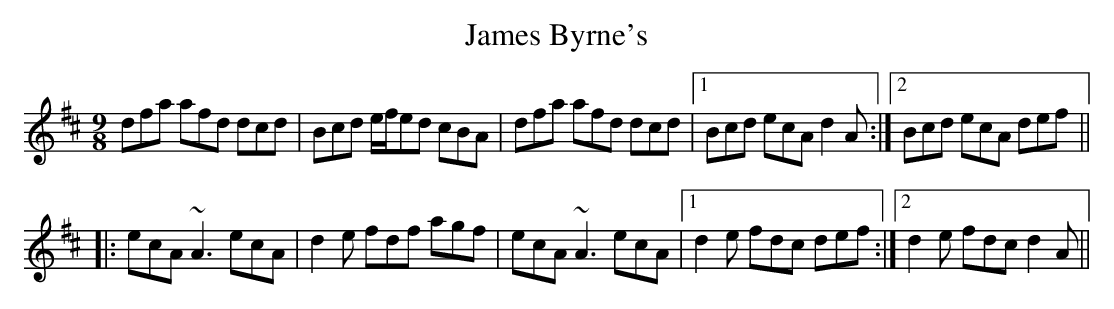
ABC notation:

X:1
T:James Byrne's
M:9/8
L:1/8
K:D
dfa afd dcd|Bcd e/2f/2ed cBA|dfa afd dcd|1 Bcd ecA d2A:|2 Bcd ecA def||
!|:ecA ~A3 ecA|d2e fdf agf|ecA ~A3 ecA|1 d2e fdc def:|2 d2e fdc d2A||
